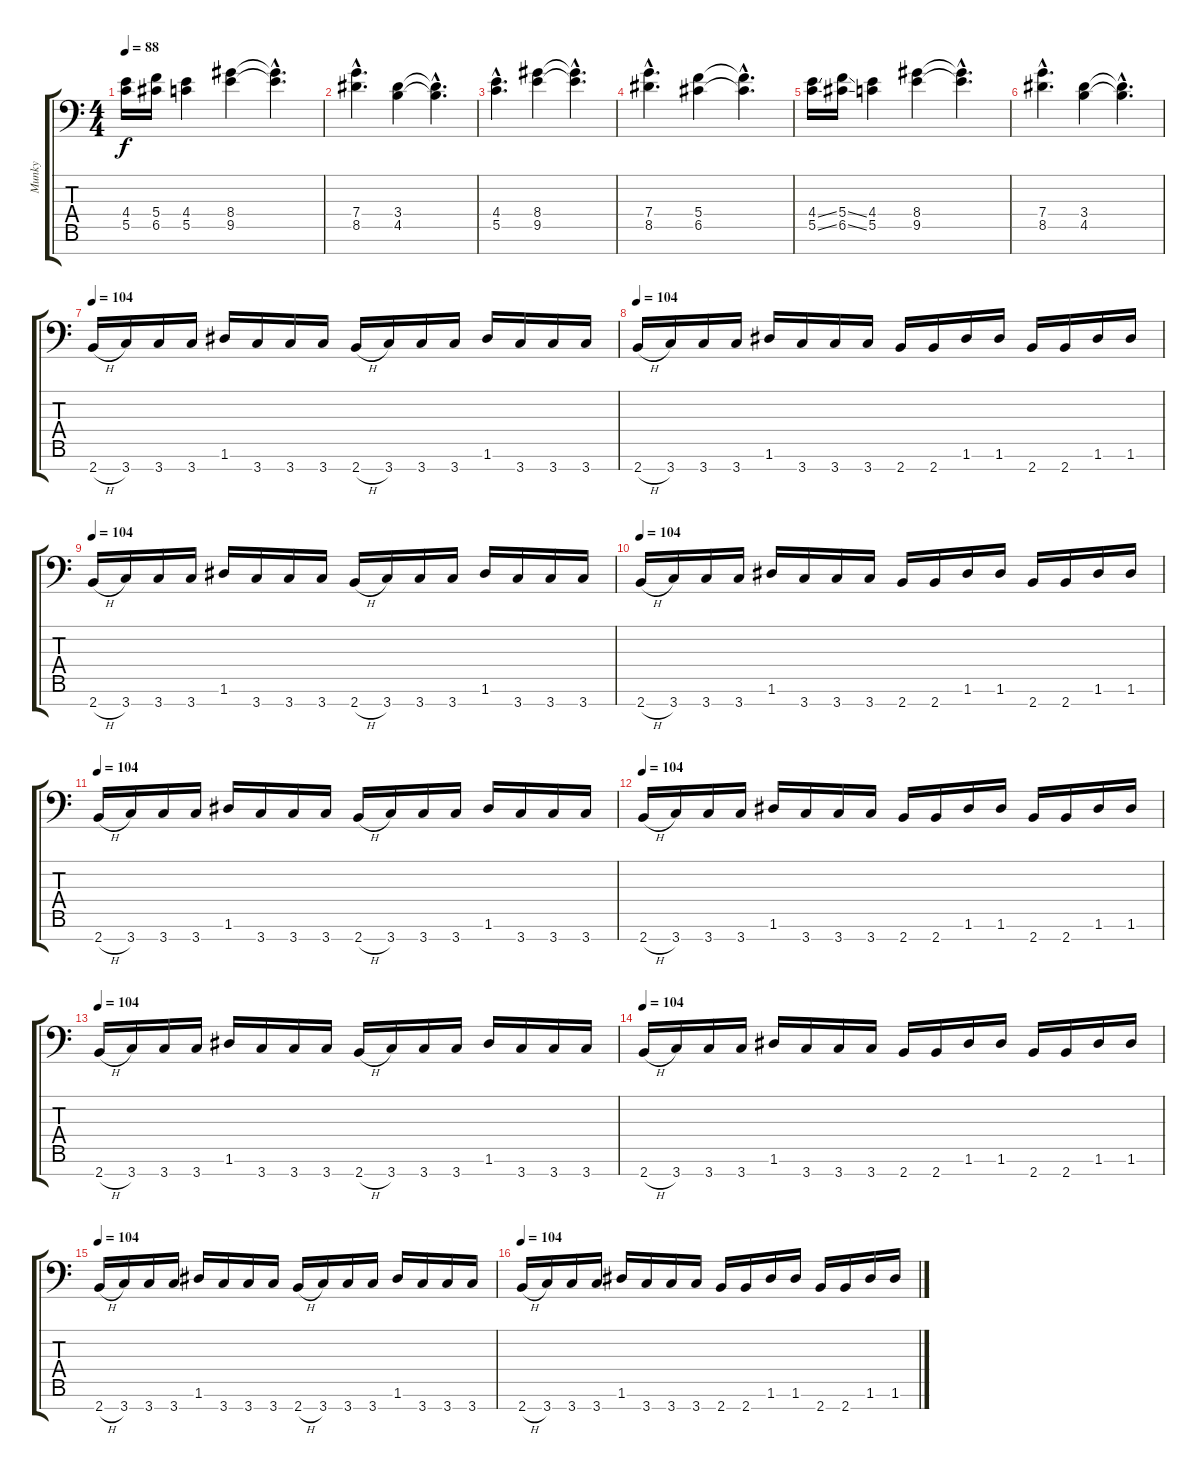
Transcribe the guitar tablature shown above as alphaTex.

\track ("Munky" "Munky") {instrument distortionguitar}
\staff {score tabs}
\tuning (D4 A3 F3 C3 G2 D2 A1) {hide}
\ts (4 4)
\tempo 88
\clef f4
\ks c
(4.4 5.5).16{dy f} (5.4 6.5).16 (4.4 5.5).4 (8.4 9.5).4 (8.4{hac t} 9.5{hac t}).4{d} |
(7.4{hac} 8.5{hac}).4{d} (3.4 4.5).4 (3.4{hac t} 4.5{hac t}).4{d} |
(4.4{hac} 5.5{hac}).4{d} (8.4 9.5).4 (8.4{hac t} 9.5{hac t}).4{d} |
(7.4{hac} 8.5{hac}).4{d} (5.4 6.5).4 (5.4{hac t} 6.5{hac t}).4{d} |
(4.4{ss} 5.5{ss}).16 (5.4{ss} 6.5{ss}).16 (4.4 5.5).4 (8.4 9.5).4 (8.4{hac t} 9.5{hac t}).4{d} |
(7.4{hac} 8.5{hac}).4{d} (3.4 4.5).4 (3.4{hac t} 4.5{hac t}).4{d} |
\tempo 104
2.7{h}.16{volume 16 instrument electricguitarclean} 3.7.16 3.7.16 3.7.16 1.6.16 3.7.16 3.7.16 3.7.16 2.7{h}.16 3.7.16 3.7.16 3.7.16 1.6.16 3.7.16 3.7.16 3.7.16 |
\tempo 104
2.7{h}.16{volume 16 instrument electricguitarclean} 3.7.16 3.7.16 3.7.16 1.6.16 3.7.16 3.7.16 3.7.16 2.7.16 2.7.16 1.6.16 1.6.16 2.7.16 2.7.16 1.6.16 1.6.16 |
\tempo 104
2.7{h}.16{volume 16 instrument electricguitarclean} 3.7.16 3.7.16 3.7.16 1.6.16 3.7.16 3.7.16 3.7.16 2.7{h}.16 3.7.16 3.7.16 3.7.16 1.6.16 3.7.16 3.7.16 3.7.16 |
\tempo 104
2.7{h}.16{volume 16 instrument electricguitarclean} 3.7.16 3.7.16 3.7.16 1.6.16 3.7.16 3.7.16 3.7.16 2.7.16 2.7.16 1.6.16 1.6.16 2.7.16 2.7.16 1.6.16 1.6.16 |
\tempo 104
2.7{h}.16{volume 16 instrument electricguitarclean} 3.7.16 3.7.16 3.7.16 1.6.16 3.7.16 3.7.16 3.7.16 2.7{h}.16 3.7.16 3.7.16 3.7.16 1.6.16 3.7.16 3.7.16 3.7.16 |
\tempo 104
2.7{h}.16{volume 16 instrument electricguitarclean} 3.7.16 3.7.16 3.7.16 1.6.16 3.7.16 3.7.16 3.7.16 2.7.16 2.7.16 1.6.16 1.6.16 2.7.16 2.7.16 1.6.16 1.6.16 |
\tempo 104
2.7{h}.16{volume 16 instrument electricguitarclean} 3.7.16 3.7.16 3.7.16 1.6.16 3.7.16 3.7.16 3.7.16 2.7{h}.16 3.7.16 3.7.16 3.7.16 1.6.16 3.7.16 3.7.16 3.7.16 |
\tempo 104
2.7{h}.16{volume 16 instrument electricguitarclean} 3.7.16 3.7.16 3.7.16 1.6.16 3.7.16 3.7.16 3.7.16 2.7.16 2.7.16 1.6.16 1.6.16 2.7.16 2.7.16 1.6.16 1.6.16 |
\tempo 104
2.7{h}.16{volume 16 instrument electricguitarclean} 3.7.16 3.7.16 3.7.16 1.6.16 3.7.16 3.7.16 3.7.16 2.7{h}.16 3.7.16 3.7.16 3.7.16 1.6.16 3.7.16 3.7.16 3.7.16 |
\tempo 104
2.7{h}.16{volume 16 instrument electricguitarclean} 3.7.16 3.7.16 3.7.16 1.6.16 3.7.16 3.7.16 3.7.16 2.7.16 2.7.16 1.6.16 1.6.16 2.7.16 2.7.16 1.6.16 1.6.16
